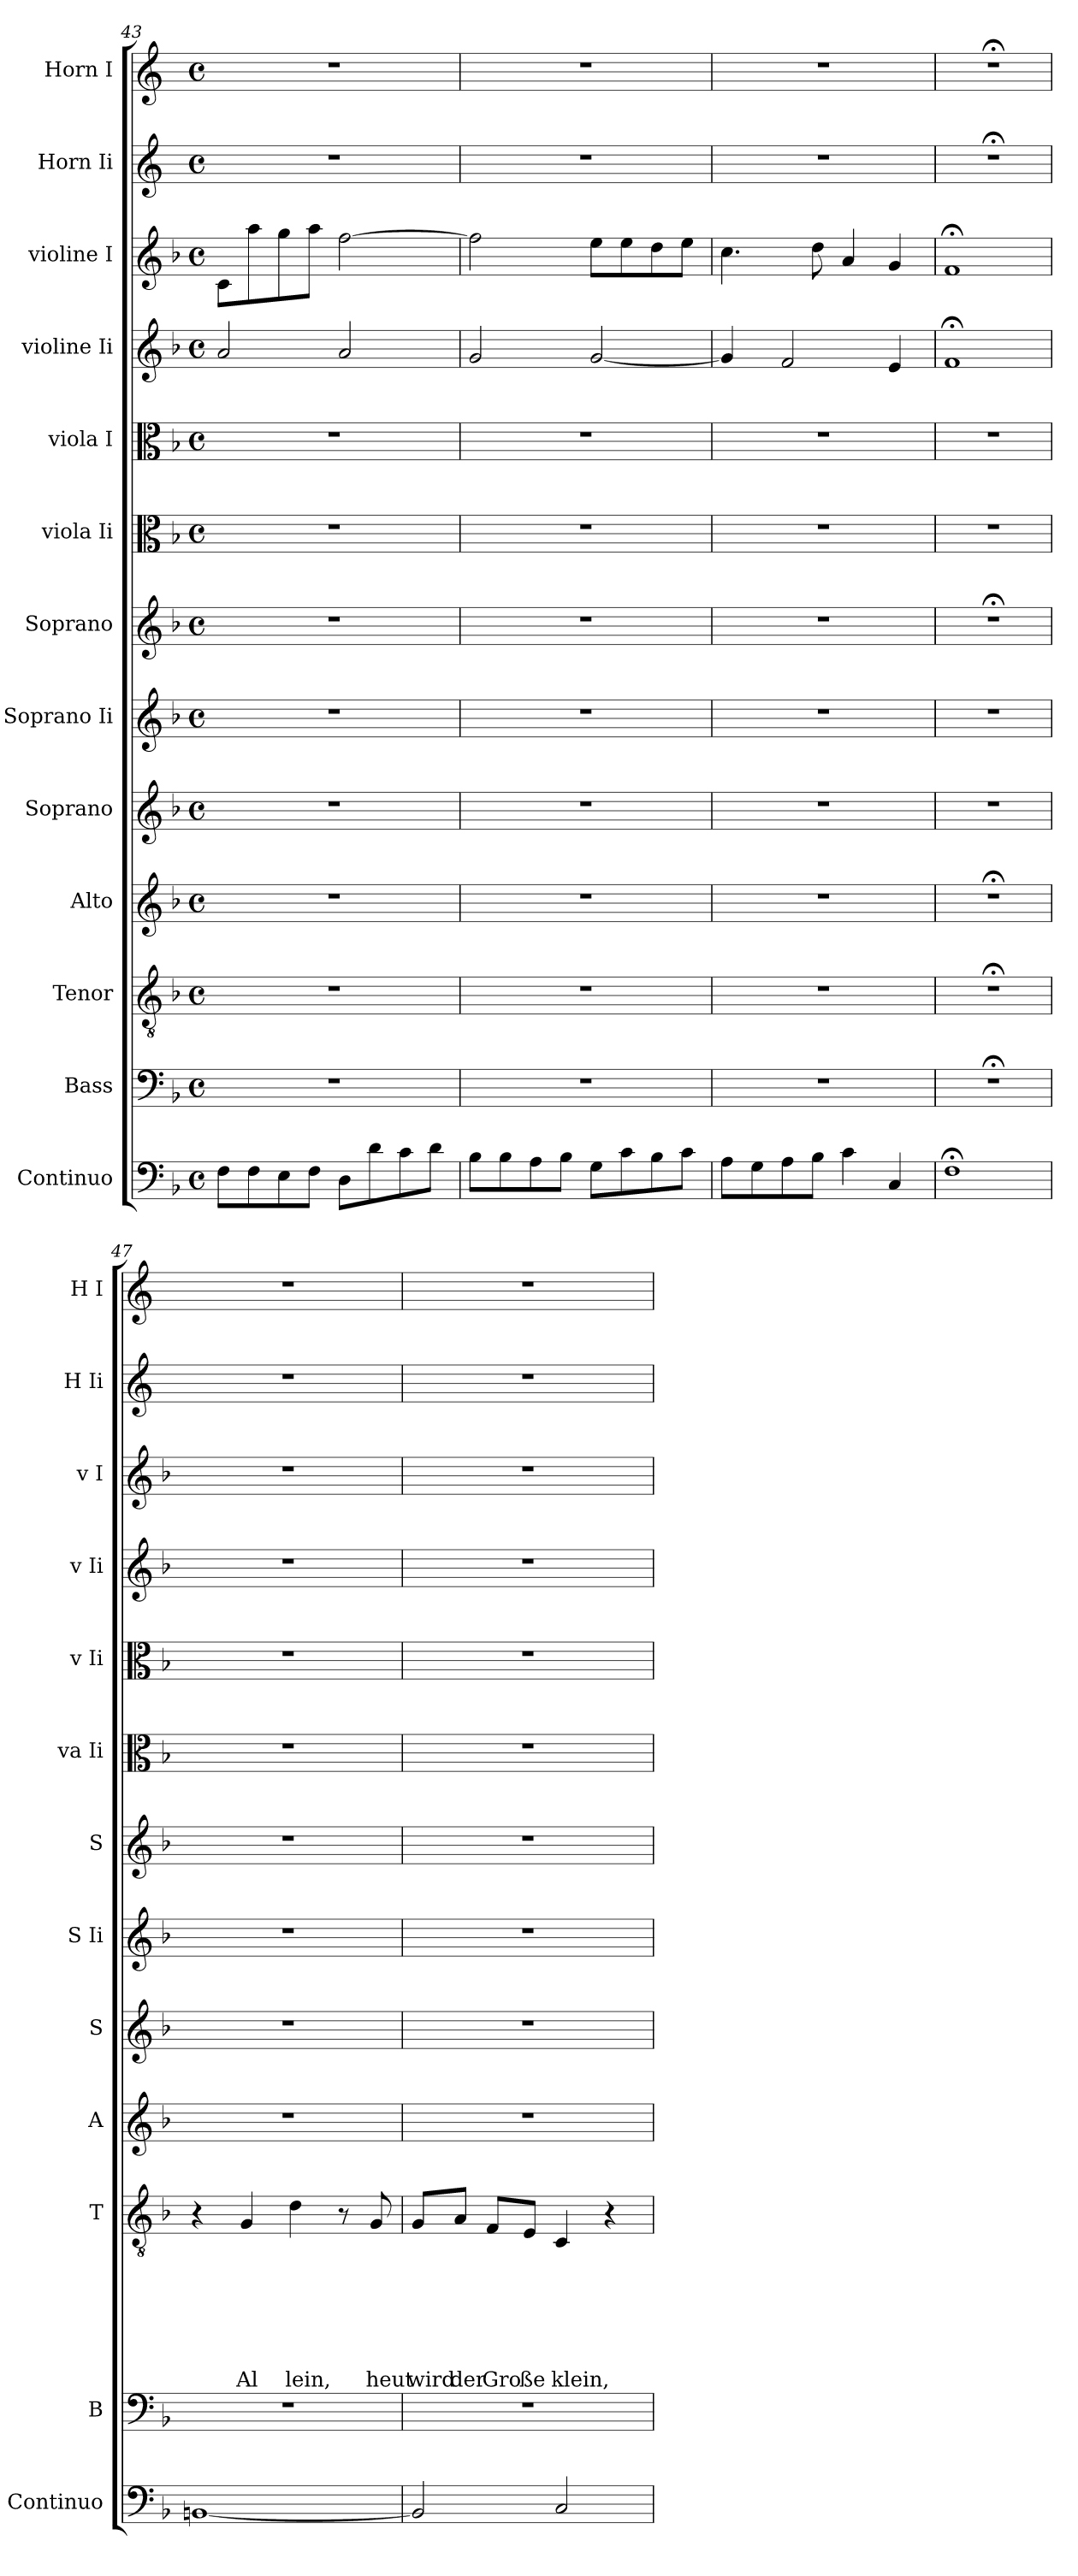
**kern	**kern	**kern	**text	**text	**text	**text	**text	**text	**text	**kern	**kern	**kern	**kern	**kern	**kern	**kern	**kern	**kern	**kern
*part13	*part12	*part11	*part11	*part11	*part11	*part11	*part11	*part11	*part11	*part10	*part9	*part8	*part7	*part6	*part5	*part4	*part3	*part2	*part1
*staff13	*staff12	*staff11	*staff11	*staff11	*staff11	*staff11	*staff11	*staff11	*staff11	*staff10	*staff9	*staff8	*staff7	*staff6	*staff5	*staff4	*staff3	*staff2	*staff1
*I"Continuo	*I"Bass	*I"Tenor	*	*	*	*	*	*	*	*I"Alto	*I"Soprano	*I"Soprano Ii	*I"Soprano	*I"viola Ii	*I"viola I	*I"violine Ii	*I"violine I	*I"Horn Ii	*I"Horn I
*I'Continuo	*I'B	*I'T	*	*	*	*	*	*	*	*I'A	*I'S	*I'S Ii	*I'S	*I'va Ii	*I'v Ii	*I'v Ii	*I'v I	*I'H Ii	*I'H I
*clefF4	*clefF4	*clefGv2	*	*	*	*	*	*	*	*clefG2	*clefG2	*clefG2	*clefG2	*clefC3	*clefC3	*clefG2	*clefG2	*clefG2	*clefG2
*	*	*	*	*	*	*	*	*	*	*	*	*	*	*	*	*	*	*ITrd-3c-5	*ITrd-3c-5
*k[b-]	*k[b-]	*k[b-]	*	*	*	*	*	*	*	*k[b-]	*k[b-]	*k[b-]	*k[b-]	*k[b-]	*k[b-]	*k[b-]	*k[b-]	*k[b-]	*k[b-]
*F:	*F:	*F:	*	*	*	*	*	*	*	*F:	*F:	*F:	*F:	*F:	*F:	*F:	*F:	*F:	*F:
*M4/4	*M4/4	*M4/4	*	*	*	*	*	*	*	*M4/4	*M4/4	*M4/4	*M4/4	*M4/4	*M4/4	*M4/4	*M4/4	*M4/4	*M4/4
*met(c)	*met(c)	*met(c)	*	*	*	*	*	*	*	*met(c)	*met(c)	*met(c)	*met(c)	*met(c)	*met(c)	*met(c)	*met(c)	*met(c)	*met(c)
=43	=43	=43	=43	=43	=43	=43	=43	=43	=43	=43	=43	=43	=43	=43	=43	=43	=43	=43	=43
8F\L	1r	1r	.	.	.	.	.	.	.	1r	1r	1r	1r	1r	1r	2a/	8c\L	1r	1r
8F\	.	.	.	.	.	.	.	.	.	.	.	.	.	.	.	.	8aa\	.	.
8E>\	.	.	.	.	.	.	.	.	.	.	.	.	.	.	.	.	8gg\	.	.
8F\J	.	.	.	.	.	.	.	.	.	.	.	.	.	.	.	.	8aa\J	.	.
8D\L	.	.	.	.	.	.	.	.	.	.	.	.	.	.	.	2a/	[>2ff\	.	.
8d\	.	.	.	.	.	.	.	.	.	.	.	.	.	.	.	.	.	.	.
8c>\	.	.	.	.	.	.	.	.	.	.	.	.	.	.	.	.	.	.	.
8d\J	.	.	.	.	.	.	.	.	.	.	.	.	.	.	.	.	.	.	.
=44	=44	=44	=44	=44	=44	=44	=44	=44	=44	=44	=44	=44	=44	=44	=44	=44	=44	=44	=44
8B->\L	1r	1r	.	.	.	.	.	.	.	1r	1r	1r	1r	1r	1r	2g/	2ff\]	1r	1r
8B-\	.	.	.	.	.	.	.	.	.	.	.	.	.	.	.	.	.	.	.
8A\	.	.	.	.	.	.	.	.	.	.	.	.	.	.	.	.	.	.	.
8B-\J	.	.	.	.	.	.	.	.	.	.	.	.	.	.	.	.	.	.	.
8G>\L	.	.	.	.	.	.	.	.	.	.	.	.	.	.	.	[<2g/	8ee\L	.	.
8c\	.	.	.	.	.	.	.	.	.	.	.	.	.	.	.	.	8ee\	.	.
8B->\	.	.	.	.	.	.	.	.	.	.	.	.	.	.	.	.	8dd\	.	.
8c\J	.	.	.	.	.	.	.	.	.	.	.	.	.	.	.	.	8ee\J	.	.
=45	=45	=45	=45	=45	=45	=45	=45	=45	=45	=45	=45	=45	=45	=45	=45	=45	=45	=45	=45
8A\L	1r	1r	.	.	.	.	.	.	.	1r	1r	1r	1r	1r	1r	4g/]	4.cc\	1r	1r
8G\	.	.	.	.	.	.	.	.	.	.	.	.	.	.	.	.	.	.	.
8A>\	.	.	.	.	.	.	.	.	.	.	.	.	.	.	.	2f/	.	.	.
8B-\J	.	.	.	.	.	.	.	.	.	.	.	.	.	.	.	.	8dd\	.	.
4c>\	.	.	.	.	.	.	.	.	.	.	.	.	.	.	.	.	4a/	.	.
4C</	.	.	.	.	.	.	.	.	.	.	.	.	.	.	.	4e/	4g/	.	.
=46	=46	=46	=46	=46	=46	=46	=46	=46	=46	=46	=46	=46	=46	=46	=46	=46	=46	=46	=46
1F;<	1r;<	1r;<	.	.	.	.	.	.	.	1r;<	1r	1r	1r;<	1r	1r	1f;	1f;	1r;<	1r;<
!!LO:PB:g=z
=47	=47	=47	=47	=47	=47	=47	=47	=47	=47	=47	=47	=47	=47	=47	=47	=47	=47	=47	=47
[<1BBn<	1r	4r	.	.	.	.	.	.	.	1r	1r	1r	1r	1r	1r	1r	1r	1r	1r
!	!	!	!	!	!	!	!	!	!LO:LY:b	!	!	!	!	!	!	!	!	!	!
.	.	4G/	.	.	.	.	.	.	Al	.	.	.	.	.	.	.	.	.	.
!	!	!	!	!	!	!	!	!	!LO:LY:b	!	!	!	!	!	!	!	!	!	!
.	.	4d\	.	.	.	.	.	.	lein,	.	.	.	.	.	.	.	.	.	.
.	.	8r	.	.	.	.	.	.	.	.	.	.	.	.	.	.	.	.	.
!	!	!	!	!	!	!	!	!	!LO:LY:b	!	!	!	!	!	!	!	!	!	!
.	.	8G/	.	.	.	.	.	.	heut	.	.	.	.	.	.	.	.	.	.
=48	=48	=48	=48	=48	=48	=48	=48	=48	=48	=48	=48	=48	=48	=48	=48	=48	=48	=48	=48
!	!	!	!	!	!	!	!	!	!LO:LY:b	!	!	!	!	!	!	!	!	!	!
2BB/]	1r	8G/L	.	.	.	.	.	.	wird	1r	1r	1r	1r	1r	1r	1r	1r	1r	1r
!	!	!	!	!	!	!	!	!	!LO:LY:b	!	!	!	!	!	!	!	!	!	!
.	.	8A/J	.	.	.	.	.	.	der	.	.	.	.	.	.	.	.	.	.
!	!	!	!	!	!	!	!	!	!LO:LY:b	!	!	!	!	!	!	!	!	!	!
.	.	8F/L	.	.	.	.	.	.	Gro	.	.	.	.	.	.	.	.	.	.
!	!	!	!	!	!	!	!	!	!LO:LY:b	!	!	!	!	!	!	!	!	!	!
.	.	8E/J	.	.	.	.	.	.	ße	.	.	.	.	.	.	.	.	.	.
!	!	!	!	!	!	!	!	!	!LO:LY:b	!	!	!	!	!	!	!	!	!	!
2C/	.	4C/	.	.	.	.	.	.	klein,	.	.	.	.	.	.	.	.	.	.
.	.	4r	.	.	.	.	.	.	.	.	.	.	.	.	.	.	.	.	.
=	=	=	=	=	=	=	=	=	=	=	=	=	=	=	=	=	=	=	=
*-	*-	*-	*-	*-	*-	*-	*-	*-	*-	*-	*-	*-	*-	*-	*-	*-	*-	*-	*-
